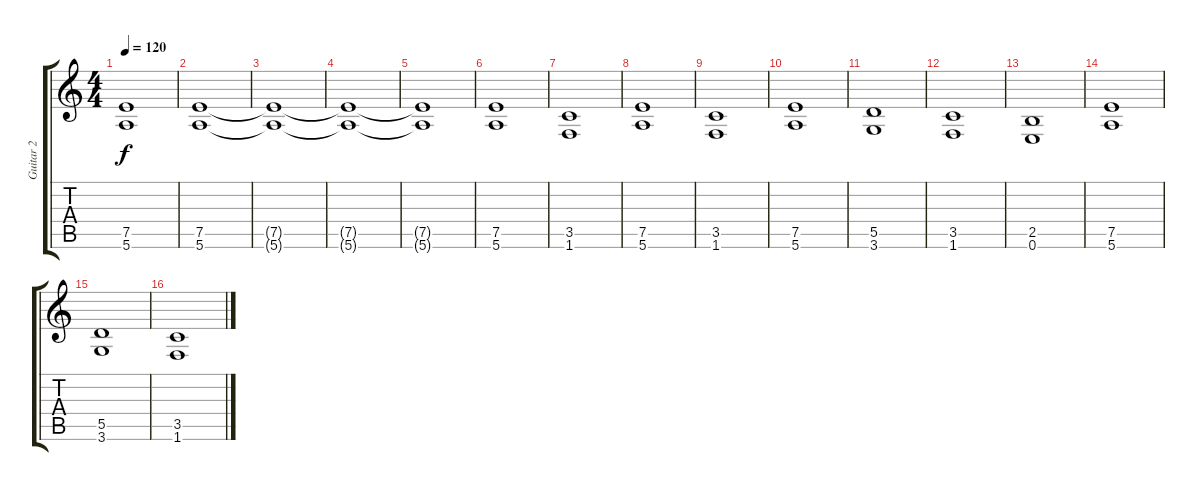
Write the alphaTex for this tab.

\track ("Guitar 2" "Guitar 2") {instrument distortionguitar}
\staff {score tabs}
\tuning (E4 B3 G3 D3 A2 E2) {hide}
\ts (4 4)
\tempo 120
\clef g2
\ks c
(7.5{t} 5.6{t}).1{dy f} |
(7.5 5.6).1 |
(7.5{t} 5.6{t}).1{volume 16} |
(7.5{t} 5.6{t}).1 |
(7.5{t} 5.6{t}).1 |
(7.5 5.6).1 |
(3.5 1.6).1 |
(7.5 5.6).1 |
(3.5 1.6).1 |
(7.5 5.6).1 |
(5.5 3.6).1 |
(3.5 1.6).1 |
(2.5 0.6).1 |
(7.5 5.6).1 |
(5.5 3.6).1 |
(3.5 1.6).1
